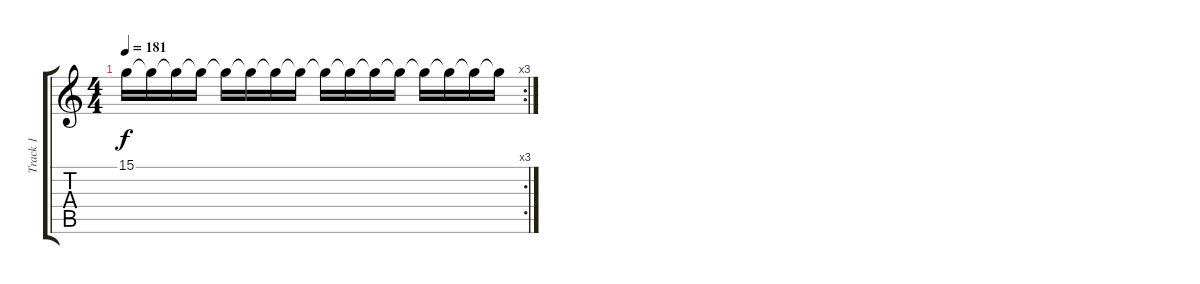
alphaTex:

\track ("Track 1" "Track 1") {instrument lead5charang}
\staff {score tabs}
\tuning (E4 B3 G3 D3 A2 E2) {hide}
\rc 3
\ts (4 4)
\tempo 181
\clef g2
\ks c
15.1{t}.16{dy f} 15.1{t}.16 15.1{t}.16 15.1{t}.16 15.1{t}.16 15.1{t}.16 15.1{t}.16 15.1{t}.16 15.1{t}.16 15.1{t}.16 15.1{t}.16 15.1{t}.16 15.1{t}.16 15.1{t}.16 15.1{t}.16 15.1{t}.16
